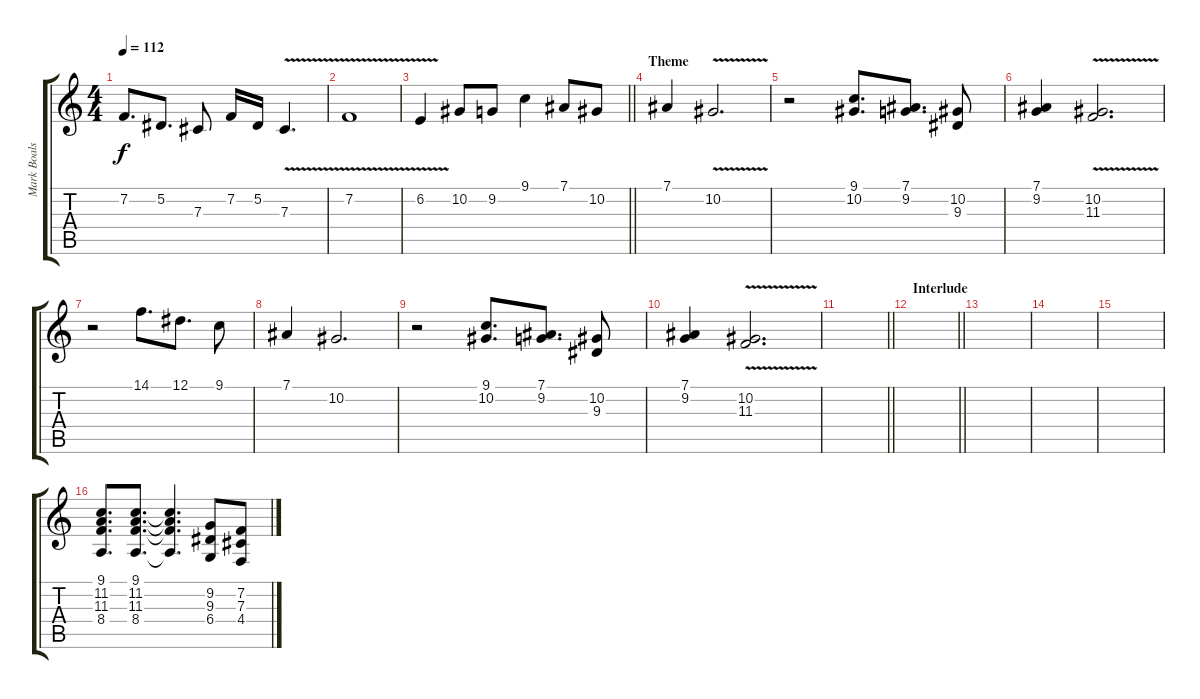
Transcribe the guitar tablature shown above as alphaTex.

\track ("Mark Boals" "Mark Boals") {instrument lead2sawtooth}
\staff {score tabs}
\tuning (Eb4 Bb3 Gb3 Db3 Ab2 Eb2) {hide}
\ts (4 4)
\tempo 112
\clef g2
\ks c
7.2.8{d dy f} 5.2.8{d} 7.3.8 7.2.16 5.2.16 7.3{v}.4{d} |
7.2{v}.1 |
\barLineRight lightlight
6.2{v}.4 10.2.8 9.2.8 9.1.4 7.1.8 10.2.8 |
\section ("" "Theme")
7.1.4 10.2{v}.2{d} |
r.2 (9.1 10.2).8{d} (7.1 9.2).8{d} (10.2 9.3).8 |
(7.1 9.2).4 (10.2{v} 11.3).2{d} |
r.2 14.1.8{d} 12.1.8{d} 9.1.8 |
7.1.4 10.2.2{d} |
r.2 (9.1 10.2).8{d} (7.1 9.2).8{d} (10.2 9.3).8 |
(7.1 9.2).4 (10.2{v} 11.3).2{d} |
\barLineRight lightlight
|
\section ("" "Interlude")
\barLineRight lightlight
|
|
|
|
(9.1 11.2 11.3 8.4).8{d} (9.1 11.2 11.3 8.4).8{d} (9.1{t} 11.2{t} 11.3{t} 8.4{t}).4{d} (9.2 9.3 6.4).8 (7.2 7.3 4.4).8
